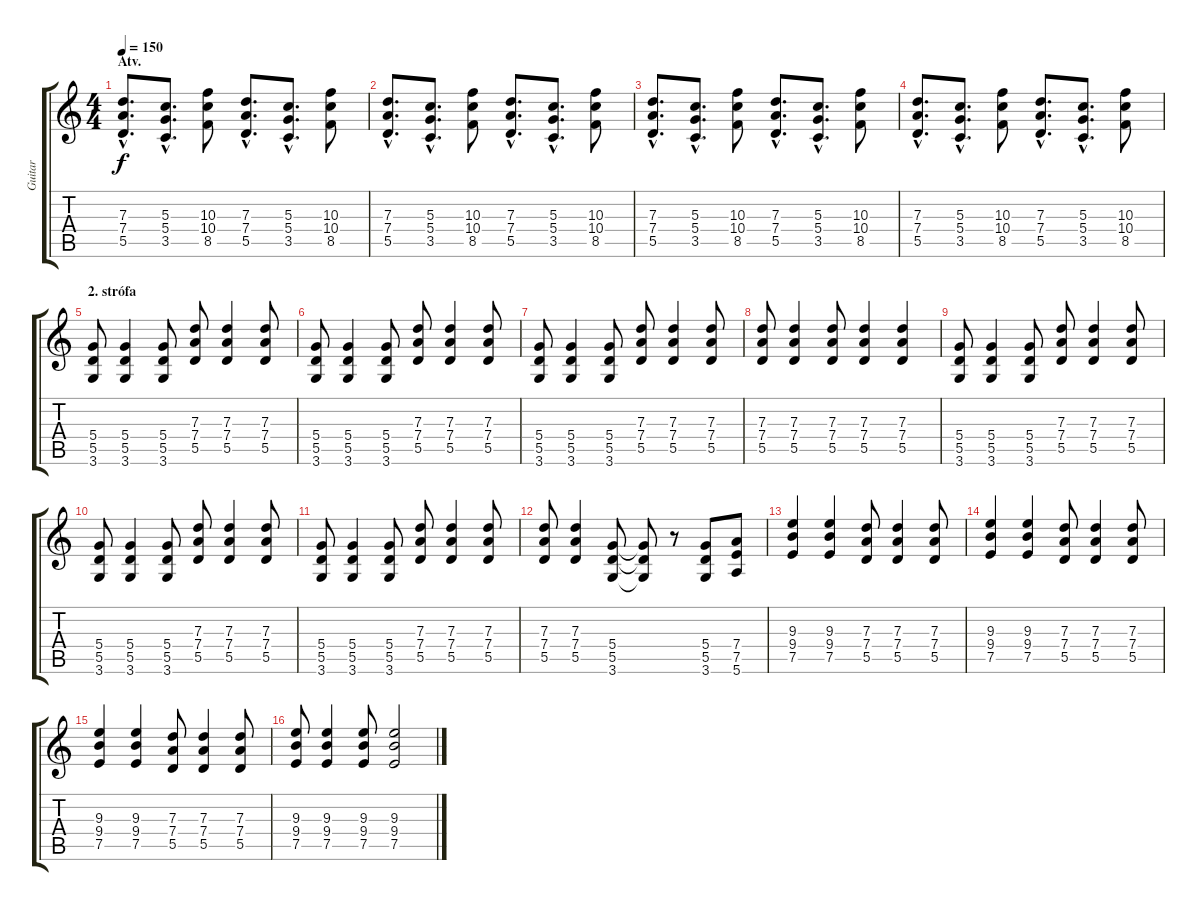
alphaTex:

\track ("Guitar" "Guitar") {instrument distortionguitar}
\staff {score tabs}
\tuning (E4 B3 G3 D3 A2 E2) {hide}
\ts (4 4)
\section ("" "Átv.")
\tempo 150
\clef g2
\ks c
(7.3{hac} 7.4{hac} 5.5{hac}).8{d dy f} (5.3{hac} 5.4{hac} 3.5{hac}).8{d} (10.3 10.4 8.5).8 (7.3{hac} 7.4{hac} 5.5{hac}).8{d} (5.3{hac} 5.4{hac} 3.5{hac}).8{d} (10.3 10.4 8.5).8 |
(7.3{hac} 7.4{hac} 5.5{hac}).8{d} (5.3{hac} 5.4{hac} 3.5{hac}).8{d} (10.3 10.4 8.5).8 (7.3{hac} 7.4{hac} 5.5{hac}).8{d} (5.3{hac} 5.4{hac} 3.5{hac}).8{d} (10.3 10.4 8.5).8 |
(7.3{hac} 7.4{hac} 5.5{hac}).8{d} (5.3{hac} 5.4{hac} 3.5{hac}).8{d} (10.3 10.4 8.5).8 (7.3{hac} 7.4{hac} 5.5{hac}).8{d} (5.3{hac} 5.4{hac} 3.5{hac}).8{d} (10.3 10.4 8.5).8 |
(7.3{hac} 7.4{hac} 5.5{hac}).8{d} (5.3{hac} 5.4{hac} 3.5{hac}).8{d} (10.3 10.4 8.5).8 (7.3{hac} 7.4{hac} 5.5{hac}).8{d} (5.3{hac} 5.4{hac} 3.5{hac}).8{d} (10.3 10.4 8.5).8 |
\section ("" "2. strófa")
(5.4 5.5 3.6).8 (5.4 5.5 3.6).4 (5.4 5.5 3.6).8 (7.3 7.4 5.5).8 (7.3 7.4 5.5).4 (7.3 7.4 5.5).8 |
(5.4 5.5 3.6).8 (5.4 5.5 3.6).4 (5.4 5.5 3.6).8 (7.3 7.4 5.5).8 (7.3 7.4 5.5).4 (7.3 7.4 5.5).8 |
(5.4 5.5 3.6).8 (5.4 5.5 3.6).4 (5.4 5.5 3.6).8 (7.3 7.4 5.5).8 (7.3 7.4 5.5).4 (7.3 7.4 5.5).8 |
(7.3 7.4 5.5).8 (7.3 7.4 5.5).4 (7.3 7.4 5.5).8 (7.3 7.4 5.5).4 (7.3 7.4 5.5).4 |
(5.4 5.5 3.6).8 (5.4 5.5 3.6).4 (5.4 5.5 3.6).8 (7.3 7.4 5.5).8 (7.3 7.4 5.5).4 (7.3 7.4 5.5).8 |
(5.4 5.5 3.6).8 (5.4 5.5 3.6).4 (5.4 5.5 3.6).8 (7.3 7.4 5.5).8 (7.3 7.4 5.5).4 (7.3 7.4 5.5).8 |
(5.4 5.5 3.6).8 (5.4 5.5 3.6).4 (5.4 5.5 3.6).8 (7.3 7.4 5.5).8 (7.3 7.4 5.5).4 (7.3 7.4 5.5).8 |
(7.3 7.4 5.5).8 (7.3 7.4 5.5).4 (5.4 5.5 3.6).8 (5.4{t} 5.5{t} 3.6{t}).8 r.8 (5.4 5.5 3.6).8 (7.4 7.5 5.6).8 |
(9.3 9.4 7.5).4 (9.3 9.4 7.5).4 (7.3 7.4 5.5).8 (7.3 7.4 5.5).4 (7.3 7.4 5.5).8 |
(9.3 9.4 7.5).4 (9.3 9.4 7.5).4 (7.3 7.4 5.5).8 (7.3 7.4 5.5).4 (7.3 7.4 5.5).8 |
(9.3 9.4 7.5).4 (9.3 9.4 7.5).4 (7.3 7.4 5.5).8 (7.3 7.4 5.5).4 (7.3 7.4 5.5).8 |
(9.3 9.4 7.5).8 (9.3 9.4 7.5).4 (9.3 9.4 7.5).8 (9.3 9.4 7.5).2
